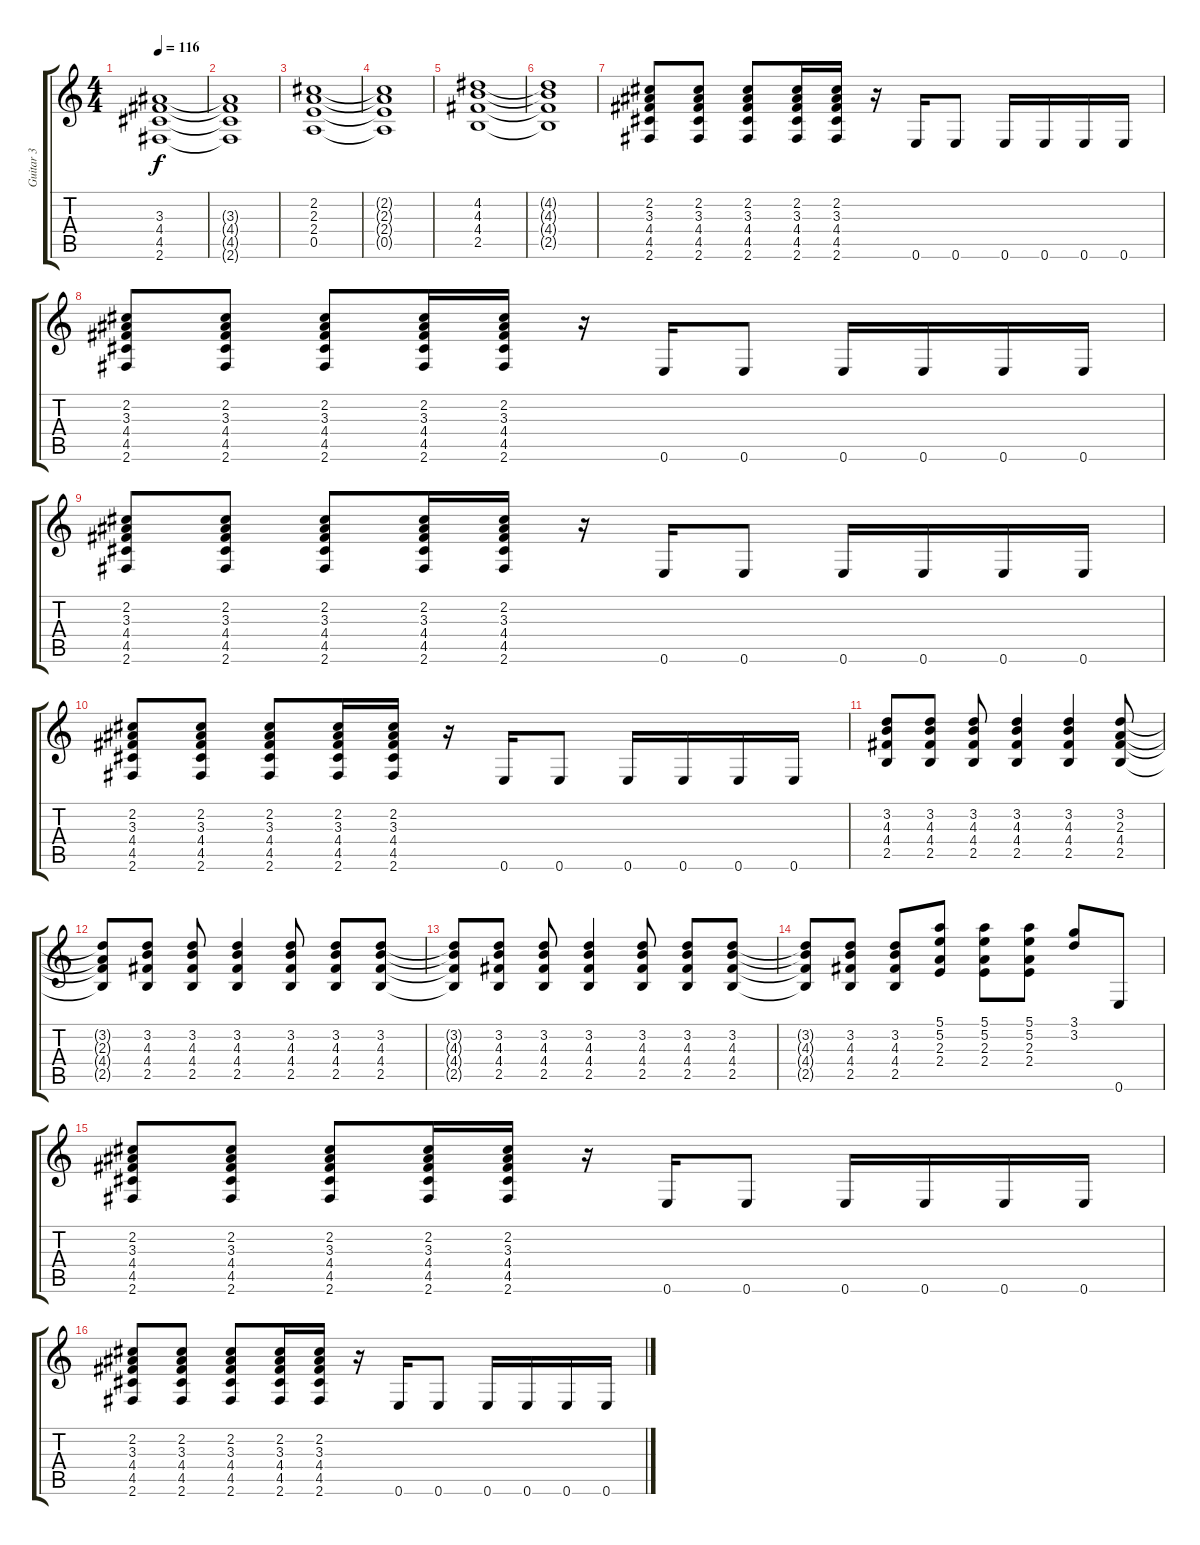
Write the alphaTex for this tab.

\track ("Guitar 3" "Guitar 3") {instrument distortionguitar}
\staff {score tabs}
\tuning (E4 B3 G3 D3 A2 E2) {hide}
\ts (4 4)
\tempo 116
\clef g2
\ks c
(3.3 4.4 4.5 2.6).1{dy f} |
(3.3{t} 4.4{t} 4.5{t} 2.6{t}).1 |
(2.2 2.3 2.4 0.5).1 |
(2.2{t} 2.3{t} 2.4{t} 0.5{t}).1 |
(4.2 4.3 4.4 2.5).1 |
(4.2{t} 4.3{t} 4.4{t} 2.5{t}).1 |
(2.2 3.3 4.4 4.5 2.6).8 (2.2 3.3 4.4 4.5 2.6).8 (2.2 3.3 4.4 4.5 2.6).8 (2.2 3.3 4.4 4.5 2.6).16 (2.2 3.3 4.4 4.5 2.6).16 r.16 0.6.16 0.6.8 0.6.16 0.6.16 0.6.16 0.6.16 |
(2.2 3.3 4.4 4.5 2.6).8 (2.2 3.3 4.4 4.5 2.6).8 (2.2 3.3 4.4 4.5 2.6).8 (2.2 3.3 4.4 4.5 2.6).16 (2.2 3.3 4.4 4.5 2.6).16 r.16 0.6.16 0.6.8 0.6.16 0.6.16 0.6.16 0.6.16 |
(2.2 3.3 4.4 4.5 2.6).8 (2.2 3.3 4.4 4.5 2.6).8 (2.2 3.3 4.4 4.5 2.6).8 (2.2 3.3 4.4 4.5 2.6).16 (2.2 3.3 4.4 4.5 2.6).16 r.16 0.6.16 0.6.8 0.6.16 0.6.16 0.6.16 0.6.16 |
(2.2 3.3 4.4 4.5 2.6).8 (2.2 3.3 4.4 4.5 2.6).8 (2.2 3.3 4.4 4.5 2.6).8 (2.2 3.3 4.4 4.5 2.6).16 (2.2 3.3 4.4 4.5 2.6).16 r.16 0.6.16 0.6.8 0.6.16 0.6.16 0.6.16 0.6.16 |
(3.2 4.3 4.4 2.5).8 (3.2 4.3 4.4 2.5).8 (3.2 4.3 4.4 2.5).8 (3.2 4.3 4.4 2.5).4 (3.2 4.3 4.4 2.5).4 (3.2 2.3 4.4 2.5).8 |
(3.2{t} 2.3{t} 4.4{t} 2.5{t}).8 (3.2 4.3 4.4 2.5).8 (3.2 4.3 4.4 2.5).8 (3.2 4.3 4.4 2.5).4 (3.2 4.3 4.4 2.5).8 (3.2 4.3 4.4 2.5).8 (3.2 4.3 4.4 2.5).8 |
(3.2{t} 4.3{t} 4.4{t} 2.5{t}).8 (3.2 4.3 4.4 2.5).8 (3.2 4.3 4.4 2.5).8 (3.2 4.3 4.4 2.5).4 (3.2 4.3 4.4 2.5).8 (3.2 4.3 4.4 2.5).8 (3.2 4.3 4.4 2.5).8 |
(3.2{t} 4.3{t} 4.4{t} 2.5{t}).8 (3.2 4.3 4.4 2.5).8 (3.2 4.3 4.4 2.5).8 (5.1 5.2 2.3 2.4).8 (5.1 5.2 2.3 2.4).8 (5.1 5.2 2.3 2.4).8 (3.1 3.2).8 0.6.8 |
(2.2 3.3 4.4 4.5 2.6).8 (2.2 3.3 4.4 4.5 2.6).8 (2.2 3.3 4.4 4.5 2.6).8 (2.2 3.3 4.4 4.5 2.6).16 (2.2 3.3 4.4 4.5 2.6).16 r.16 0.6.16 0.6.8 0.6.16 0.6.16 0.6.16 0.6.16 |
(2.2 3.3 4.4 4.5 2.6).8 (2.2 3.3 4.4 4.5 2.6).8 (2.2 3.3 4.4 4.5 2.6).8 (2.2 3.3 4.4 4.5 2.6).16 (2.2 3.3 4.4 4.5 2.6).16 r.16 0.6.16 0.6.8 0.6.16 0.6.16 0.6.16 0.6.16
